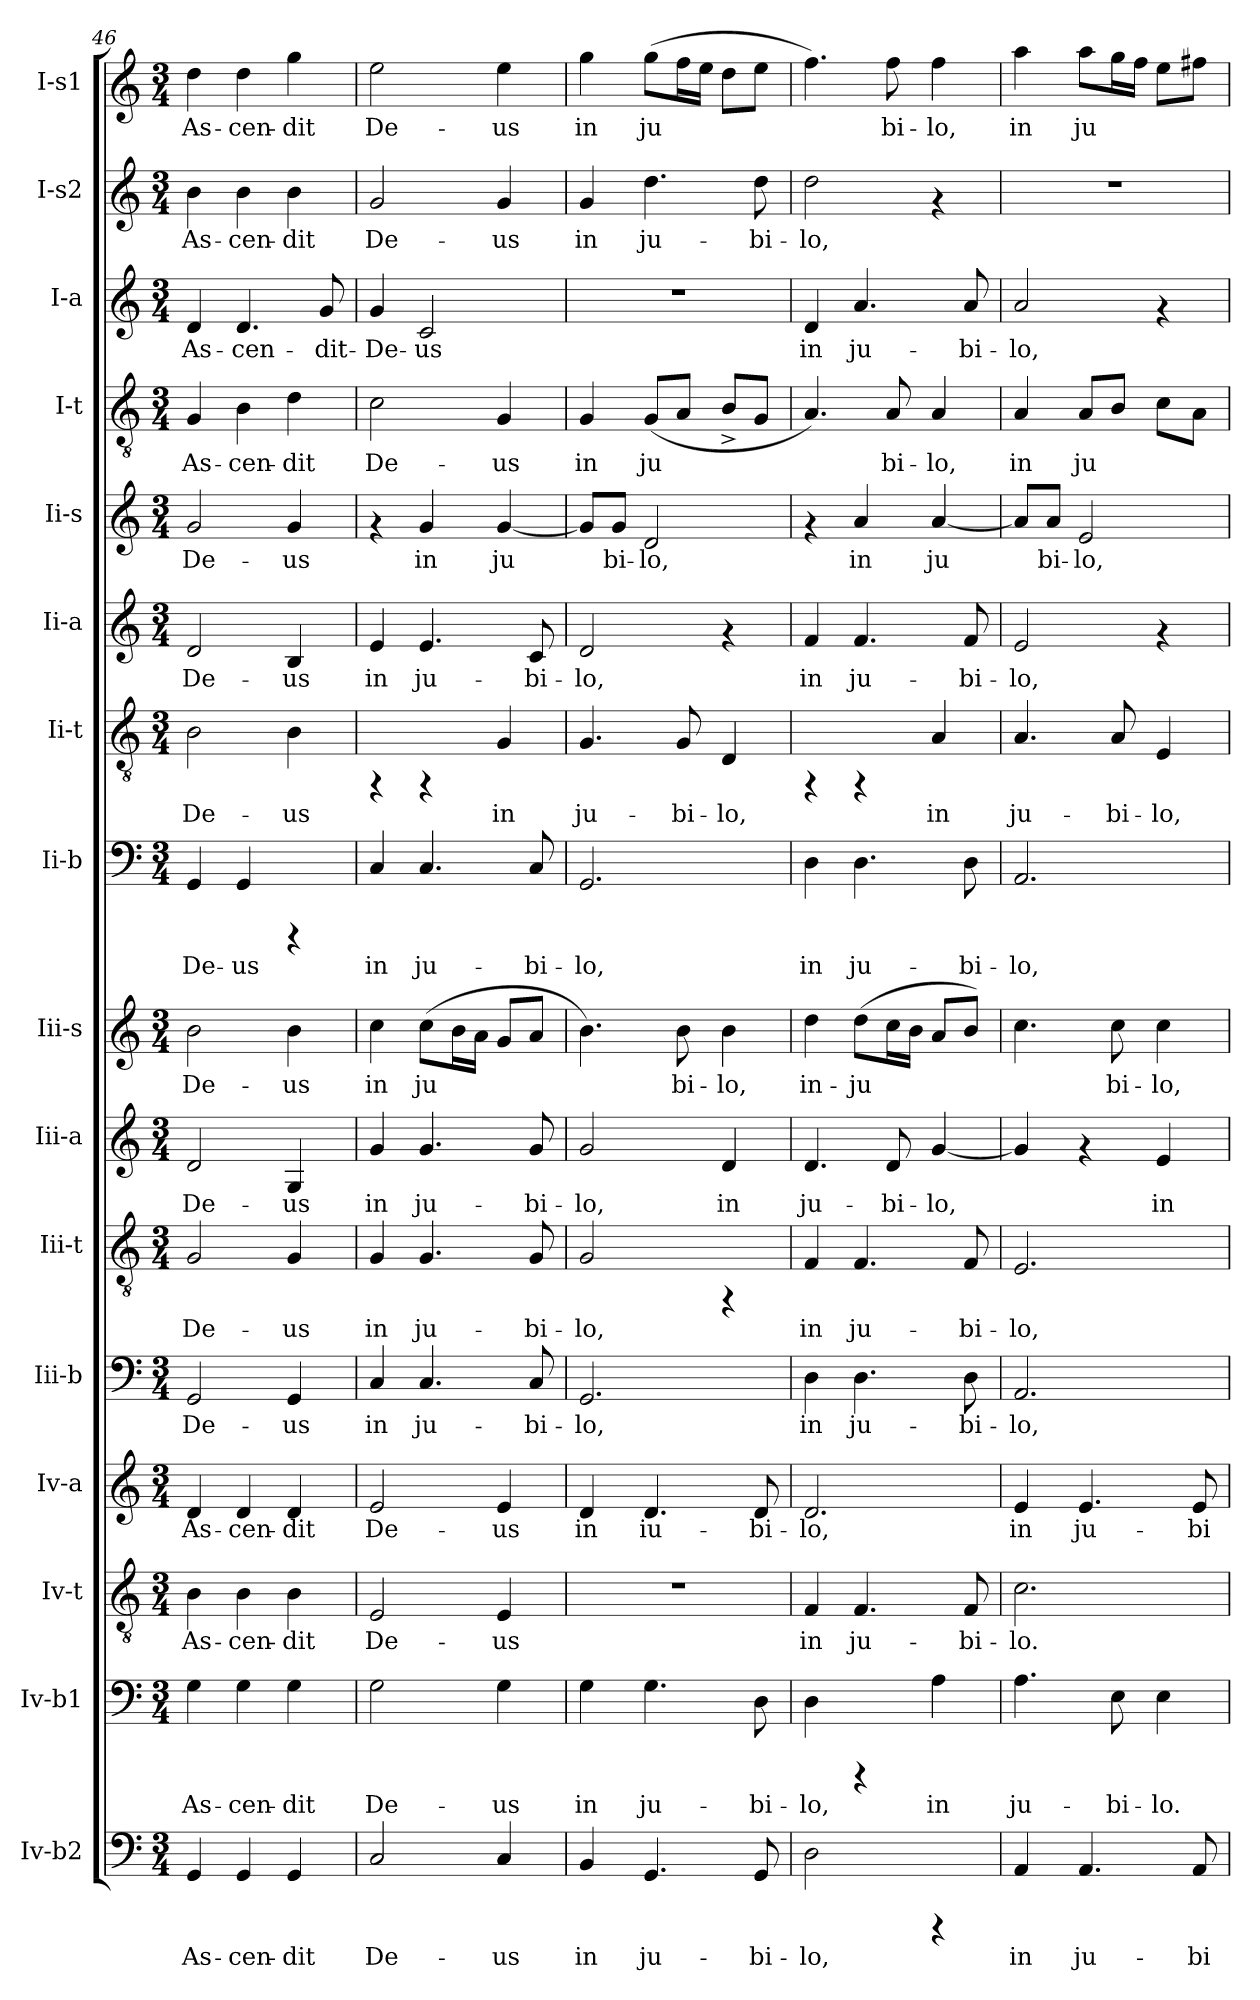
**kern	**text	**kern	**text	**kern	**text	**kern	**text	**kern	**text	**kern	**text	**kern	**text	**kern	**text	**kern	**text	**kern	**text	**kern	**text	**kern	**text	**kern	**text	**kern	**text	**kern	**text	**kern	**text
*part16	*part16	*part15	*part15	*part14	*part14	*part13	*part13	*part12	*part12	*part11	*part11	*part10	*part10	*part9	*part9	*part8	*part8	*part7	*part7	*part6	*part6	*part5	*part5	*part4	*part4	*part3	*part3	*part2	*part2	*part1	*part1
*staff16	*staff16	*staff15	*staff15	*staff14	*staff14	*staff13	*staff13	*staff12	*staff12	*staff11	*staff11	*staff10	*staff10	*staff9	*staff9	*staff8	*staff8	*staff7	*staff7	*staff6	*staff6	*staff5	*staff5	*staff4	*staff4	*staff3	*staff3	*staff2	*staff2	*staff1	*staff1
*I"Iv-b2	*	*I"Iv-b1	*	*I"Iv-t	*	*I"Iv-a	*	*I"Iii-b	*	*I"Iii-t	*	*I"Iii-a	*	*I"Iii-s	*	*I"Ii-b	*	*I"Ii-t	*	*I"Ii-a	*	*I"Ii-s	*	*I"I-t	*	*I"I-a	*	*I"I-s2	*	*I"I-s1	*
*clefF4	*	*clefF4	*	*clefGv2	*	*clefG2	*	*clefF4	*	*clefGv2	*	*clefG2	*	*clefG2	*	*clefF4	*	*clefGv2	*	*clefG2	*	*clefG2	*	*clefGv2	*	*clefG2	*	*clefG2	*	*clefG2	*
*k[]	*	*k[]	*	*k[]	*	*k[]	*	*k[]	*	*k[]	*	*k[]	*	*k[]	*	*k[]	*	*k[]	*	*k[]	*	*k[]	*	*k[]	*	*k[]	*	*k[]	*	*k[]	*
*C:	*	*C:	*	*C:	*	*C:	*	*C:	*	*C:	*	*C:	*	*C:	*	*C:	*	*C:	*	*C:	*	*C:	*	*C:	*	*C:	*	*C:	*	*C:	*
*M3/4	*	*M3/4	*	*M3/4	*	*M3/4	*	*M3/4	*	*M3/4	*	*M3/4	*	*M3/4	*	*M3/4	*	*M3/4	*	*M3/4	*	*M3/4	*	*M3/4	*	*M3/4	*	*M3/4	*	*M3/4	*
=46	=46	=46	=46	=46	=46	=46	=46	=46	=46	=46	=46	=46	=46	=46	=46	=46	=46	=46	=46	=46	=46	=46	=46	=46	=46	=46	=46	=46	=46	=46	=46
!	!LO:LY:b:cj	!	!LO:LY:b:cj	!	!LO:LY:b:cj	!	!LO:LY:b:cj	!	!LO:LY:b:cj	!	!LO:LY:b:cj	!	!LO:LY:b:cj	!	!LO:LY:b:cj	!	!LO:LY:b:cj	!	!LO:LY:b:cj	!	!LO:LY:b:cj	!	!LO:LY:b:cj	!	!LO:LY:b:cj	!	!LO:LY:b:cj	!	!LO:LY:b:cj	!	!LO:LY:b:cj
4GG/	As-	4G\	As-	4B\	As-	4d/	As-	2GG/	De-	2G/	De-	2d/	De-	2b\	De-	4GG/	De-	2B\	De-	2d/	De-	2g/	De-	4G/	As-	4d/	As-	4b\	As-	4dd\	As-
!	!LO:LY:b:cj	!	!LO:LY:b:cj	!	!LO:LY:b:cj	!	!LO:LY:b:cj	!	!	!	!	!	!	!	!	!	!LO:LY:b:cj	!	!	!	!	!	!	!	!LO:LY:b:cj	!	!LO:LY:b:cj	!	!LO:LY:b:cj	!	!LO:LY:b:cj
4GG/	-cen-	4G\	-cen-	4B\	-cen-	4d/	-cen-	.	.	.	.	.	.	.	.	4GG/	-us	.	.	.	.	.	.	4B\	-cen-	4.d/	-cen-	4b\	-cen-	4dd\	-cen-
!	!LO:LY:b:cj	!	!LO:LY:b:cj	!	!LO:LY:b:cj	!	!LO:LY:b:cj	!	!LO:LY:b:cj	!	!LO:LY:b:cj	!	!LO:LY:b:cj	!	!LO:LY:b:cj	!	!	!	!LO:LY:b:cj	!	!LO:LY:b:cj	!	!LO:LY:b:cj	!	!LO:LY:b:cj	!	!	!	!LO:LY:b:cj	!	!LO:LY:b:cj
4GG/	-dit	4G\	-dit	4B\	-dit	4d/	-dit	4GG/	-us	4G/	-us	4G/	-us	4b\	-us	4rCCC	.	4B\	-us	4B/	-us	4g/	-us	4d\	-dit	.	.	4b\	-dit	4gg\	-dit
!	!	!	!	!	!	!	!	!	!	!	!	!	!	!	!	!	!	!	!	!	!	!	!	!	!	!	!LO:LY:b:cj	!	!	!	!
.	.	.	.	.	.	.	.	.	.	.	.	.	.	.	.	.	.	.	.	.	.	.	.	.	.	8g/	-dit-	.	.	.	.
=47	=47	=47	=47	=47	=47	=47	=47	=47	=47	=47	=47	=47	=47	=47	=47	=47	=47	=47	=47	=47	=47	=47	=47	=47	=47	=47	=47	=47	=47	=47	=47
!	!LO:LY:b:cj	!	!LO:LY:b:cj	!	!LO:LY:b:cj	!	!LO:LY:b:cj	!	!LO:LY:b:cj	!	!LO:LY:b:cj	!	!LO:LY:b:cj	!	!LO:LY:b:cj	!	!LO:LY:b:cj	!	!	!	!LO:LY:b:cj	!	!	!	!LO:LY:b:cj	!	!LO:LY:b:cj	!	!LO:LY:b:cj	!	!LO:LY:b:cj
2C/	De-	2G\	De-	2E/	De-	2e/	De-	4C/	in	4G/	in	4g/	in	4cc\	in	4C/	in	4rFF	.	4e/	in	4rf	.	2c\	De-	4g/	-De-	2g/	De-	2ee\	De-
!	!	!	!	!	!	!	!	!	!LO:LY:b:cj	!	!LO:LY:b:cj	!	!LO:LY:b:cj	!	!LO:LY:b:cj	!	!LO:LY:b:cj	!	!	!	!LO:LY:b:cj	!	!LO:LY:b:cj	!	!	!	!LO:LY:b:cj	!	!	!	!
.	.	.	.	.	.	.	.	4.C/	ju-	4.G/	ju-	4.g/	ju-	(>8cc\L	ju-	4.C/	ju-	4rFF	.	4.e/	ju-	4g/	in	.	.	2c/	-us	.	.	.	.
!	!	!	!	!	!	!	!	!	!	!	!	!	!	!	!LO:LY:b:cj	!	!	!	!	!	!	!	!	!	!	!	!	!	!	!	!
.	.	.	.	.	.	.	.	.	.	.	.	.	.	16b\	--	.	.	.	.	.	.	.	.	.	.	.	.	.	.	.	.
!	!	!	!	!	!	!	!	!	!	!	!	!	!	!	!LO:LY:b:cj	!	!	!	!	!	!	!	!	!	!	!	!	!	!	!	!
.	.	.	.	.	.	.	.	.	.	.	.	.	.	16a\J	--	.	.	.	.	.	.	.	.	.	.	.	.	.	.	.	.
!	!LO:LY:b:cj	!	!LO:LY:b:cj	!	!LO:LY:b:cj	!	!LO:LY:b:cj	!	!	!	!	!	!	!	!LO:LY:b:cj	!	!	!	!LO:LY:b:cj	!	!	!	!LO:LY:b:cj	!	!LO:LY:b:cj	!	!	!	!LO:LY:b:cj	!	!LO:LY:b:cj
4C/	-us	4G\	-us	4E/	-us	4e/	-us	.	.	.	.	.	.	8g/L	--	.	.	4G/	in	.	.	[<4g/	ju-	4G/	-us	.	.	4g/	-us	4ee\	-us
!	!	!	!	!	!	!	!	!	!LO:LY:b:cj	!	!LO:LY:b:cj	!	!LO:LY:b:cj	!	!LO:LY:b:cj	!	!LO:LY:b:cj	!	!	!	!LO:LY:b:cj	!	!	!	!	!	!	!	!	!	!
.	.	.	.	.	.	.	.	8C/	-bi-	8G/	-bi-	8g/	-bi-	8a/J	--	8C/	-bi-	.	.	8c/	-bi-	.	.	.	.	.	.	.	.	.	.
=48	=48	=48	=48	=48	=48	=48	=48	=48	=48	=48	=48	=48	=48	=48	=48	=48	=48	=48	=48	=48	=48	=48	=48	=48	=48	=48	=48	=48	=48	=48	=48
!	!LO:LY:b:cj	!	!LO:LY:b:cj	!	!	!	!LO:LY:b:cj	!	!LO:LY:b:cj	!	!LO:LY:b:cj	!	!LO:LY:b:cj	!	!LO:LY:b:cj	!	!LO:LY:b:cj	!	!LO:LY:b:cj	!	!LO:LY:b:cj	!	!LO:LY:b:cj	!	!LO:LY:b:cj	!	!	!	!LO:LY:b:cj	!	!LO:LY:b:cj
4BB/	in	4G\	in	2.r	.	4d/	in	2.GG/	-lo,	2G/	-lo,	2g/	-lo,	4.b\)	--	2.GG/	-lo,	4.G/	ju-	2d/	-lo,	8g/L]	--	4G/	in	2.r	.	4g/	in	4gg\	in
!	!	!	!	!	!	!	!	!	!	!	!	!	!	!	!	!	!	!	!	!	!	!	!LO:LY:b:cj	!	!	!	!	!	!	!	!
.	.	.	.	.	.	.	.	.	.	.	.	.	.	.	.	.	.	.	.	.	.	8g/J	-bi-	.	.	.	.	.	.	.	.
!	!LO:LY:b:cj	!	!LO:LY:b:cj	!	!	!	!LO:LY:b:cj	!	!	!	!	!	!	!	!	!	!	!	!	!	!	!	!LO:LY:b:cj	!	!LO:LY:b:cj	!	!	!	!LO:LY:b:cj	!	!LO:LY:b:cj
4.GG/	ju-	4.G\	ju-	.	.	4.d/	iu-	.	.	.	.	.	.	.	.	.	.	.	.	.	.	2d/	-lo,	(<8G/L	ju-	.	.	4.dd\	ju-	(>8gg\L	ju-
!	!	!	!	!	!	!	!	!	!	!	!	!	!	!	!LO:LY:b:cj	!	!	!	!LO:LY:b:cj	!	!	!	!	!	!LO:LY:b:cj	!	!	!	!	!	!LO:LY:b:cj
.	.	.	.	.	.	.	.	.	.	.	.	.	.	8b\	-bi-	.	.	8G/	-bi-	.	.	.	.	8A/J	--	.	.	.	.	16ff\	--
!	!	!	!	!	!	!	!	!	!	!	!	!	!	!	!	!	!	!	!	!	!	!	!	!	!	!	!	!	!	!	!LO:LY:b:cj
.	.	.	.	.	.	.	.	.	.	.	.	.	.	.	.	.	.	.	.	.	.	.	.	.	.	.	.	.	.	16ee\J	--
!	!	!	!	!	!	!	!	!	!	!	!	!	!LO:LY:b:cj	!	!LO:LY:b:cj	!	!	!	!LO:LY:b:cj	!	!	!	!	!	!LO:LY:b:cj	!	!	!	!	!	!LO:LY:b:cj
.	.	.	.	.	.	.	.	.	.	4rFF	.	4d/	in	4b\	-lo,	.	.	4D/	-lo,	4rf	.	.	.	8B^>/L	--	.	.	.	.	8dd\L	--
!	!LO:LY:b:cj	!	!LO:LY:b:cj	!	!	!	!LO:LY:b:cj	!	!	!	!	!	!	!	!	!	!	!	!	!	!	!	!	!	!LO:LY:b:cj	!	!	!	!LO:LY:b:cj	!	!LO:LY:b:cj
8GG/	-bi-	8D\	-bi-	.	.	8d/	-bi-	.	.	.	.	.	.	.	.	.	.	.	.	.	.	.	.	8G/J	--	.	.	8dd\	-bi-	8ee\J	--
=49	=49	=49	=49	=49	=49	=49	=49	=49	=49	=49	=49	=49	=49	=49	=49	=49	=49	=49	=49	=49	=49	=49	=49	=49	=49	=49	=49	=49	=49	=49	=49
!	!LO:LY:b:cj	!	!LO:LY:b:cj	!	!LO:LY:b:cj	!	!LO:LY:b:cj	!	!LO:LY:b:cj	!	!LO:LY:b:cj	!	!LO:LY:b:cj	!	!LO:LY:b:cj	!	!LO:LY:b:cj	!	!	!	!LO:LY:b:cj	!	!	!	!LO:LY:b:cj	!	!LO:LY:b:cj	!	!LO:LY:b:cj	!	!LO:LY:b:cj
2D\	-lo,	4D\	-lo,	4F/	in	2.d/	-lo,	4D\	in	4F/	in	4.d/	ju-	4dd\	in-	4D\	in	4rFF	.	4f/	in	4rf	.	4.A/)	--	4d/	in	2dd\	-lo,	4.ff\)	--
!	!	!	!	!	!LO:LY:b:cj	!	!	!	!LO:LY:b:cj	!	!LO:LY:b:cj	!	!	!	!LO:LY:b:cj	!	!LO:LY:b:cj	!	!	!	!LO:LY:b:cj	!	!LO:LY:b:cj	!	!	!	!LO:LY:b:cj	!	!	!	!
.	.	4rCCC	.	4.F/	ju-	.	.	4.D\	ju-	4.F/	ju-	.	.	(>8dd\L	-ju-	4.D\	ju-	4rFF	.	4.f/	ju-	4a/	in	.	.	4.a/	ju-	.	.	.	.
!	!	!	!	!	!	!	!	!	!	!	!	!	!LO:LY:b:cj	!	!LO:LY:b:cj	!	!	!	!	!	!	!	!	!	!LO:LY:b:cj	!	!	!	!	!	!LO:LY:b:cj
.	.	.	.	.	.	.	.	.	.	.	.	8d/	-bi-	16cc\	--	.	.	.	.	.	.	.	.	8A/	-bi-	.	.	.	.	8ff\	-bi-
!	!	!	!	!	!	!	!	!	!	!	!	!	!	!	!LO:LY:b:cj	!	!	!	!	!	!	!	!	!	!	!	!	!	!	!	!
.	.	.	.	.	.	.	.	.	.	.	.	.	.	16b\J	--	.	.	.	.	.	.	.	.	.	.	.	.	.	.	.	.
!	!	!	!LO:LY:b:cj	!	!	!	!	!	!	!	!	!	!LO:LY:b:cj	!	!LO:LY:b:cj	!	!	!	!LO:LY:b:cj	!	!	!	!LO:LY:b:cj	!	!LO:LY:b:cj	!	!	!	!	!	!LO:LY:b:cj
4rCCC	.	4A\	in	.	.	.	.	.	.	.	.	[<4g/	-lo,	8a/L	--	.	.	4A/	in	.	.	[<4a/	ju-	4A/	-lo,	.	.	4rf	.	4ff\	-lo,
!	!	!	!	!	!LO:LY:b:cj	!	!	!	!LO:LY:b:cj	!	!LO:LY:b:cj	!	!	!	!LO:LY:b:cj	!	!LO:LY:b:cj	!	!	!	!LO:LY:b:cj	!	!	!	!	!	!LO:LY:b:cj	!	!	!	!
.	.	.	.	8F/	-bi-	.	.	8D\	-bi-	8F/	-bi-	.	.	8b/J)	--	8D\	-bi-	.	.	8f/	-bi-	.	.	.	.	8a/	-bi-	.	.	.	.
!!LO:PB:g=z
=50	=50	=50	=50	=50	=50	=50	=50	=50	=50	=50	=50	=50	=50	=50	=50	=50	=50	=50	=50	=50	=50	=50	=50	=50	=50	=50	=50	=50	=50	=50	=50
!	!LO:LY:b:cj	!	!LO:LY:b:cj	!	!LO:LY:b:cj	!	!LO:LY:b:cj	!	!LO:LY:b:cj	!	!LO:LY:b:cj	!	!LO:LY:b:cj	!	!LO:LY:b:cj	!	!LO:LY:b:cj	!	!LO:LY:b:cj	!	!LO:LY:b:cj	!	!LO:LY:b:cj	!	!LO:LY:b:cj	!	!LO:LY:b:cj	!	!	!	!LO:LY:b:cj
4AA/	in	4.A\	ju-	2.c\	-lo.	4e/	in	2.AA/	-lo,	2.E/	-lo,	4g/]	.	4.cc\	--	2.AA/	-lo,	4.A/	ju-	2e/	-lo,	8a/L]	--	4A/	in	2a/	-lo,	2.r	.	4aa\	in
!	!	!	!	!	!	!	!	!	!	!	!	!	!	!	!	!	!	!	!	!	!	!	!LO:LY:b:cj	!	!	!	!	!	!	!	!
.	.	.	.	.	.	.	.	.	.	.	.	.	.	.	.	.	.	.	.	.	.	8a/J	-bi-	.	.	.	.	.	.	.	.
!	!LO:LY:b:cj	!	!	!	!	!	!LO:LY:b:cj	!	!	!	!	!	!	!	!	!	!	!	!	!	!	!	!LO:LY:b:cj	!	!LO:LY:b:cj	!	!	!	!	!	!LO:LY:b:cj
4.AA/	ju-	.	.	.	.	4.e/	ju-	.	.	.	.	4rf	.	.	.	.	.	.	.	.	.	2e/	-lo,	8A/L	ju-	.	.	.	.	8aa\L	ju-
!	!	!	!LO:LY:b:cj	!	!	!	!	!	!	!	!	!	!	!	!LO:LY:b:cj	!	!	!	!LO:LY:b:cj	!	!	!	!	!	!LO:LY:b:cj	!	!	!	!	!	!LO:LY:b:cj
.	.	8E\	-bi-	.	.	.	.	.	.	.	.	.	.	8cc\	-bi-	.	.	8A/	-bi-	.	.	.	.	8B/J	--	.	.	.	.	16gg\	--
!	!	!	!	!	!	!	!	!	!	!	!	!	!	!	!	!	!	!	!	!	!	!	!	!	!	!	!	!	!	!	!LO:LY:b:cj
.	.	.	.	.	.	.	.	.	.	.	.	.	.	.	.	.	.	.	.	.	.	.	.	.	.	.	.	.	.	16ff\J	--
!	!	!	!LO:LY:b:cj	!	!	!	!	!	!	!	!	!	!LO:LY:b:cj	!	!LO:LY:b:cj	!	!	!	!LO:LY:b:cj	!	!	!	!	!	!LO:LY:b:cj	!	!	!	!	!	!LO:LY:b:cj
.	.	4E\	-lo.	.	.	.	.	.	.	.	.	4e/	in	4cc\	-lo,	.	.	4E/	-lo,	4rf	.	.	.	8c\L	--	4rf	.	.	.	8ee\L	--
!	!LO:LY:b:cj	!	!	!	!	!	!LO:LY:b:cj	!	!	!	!	!	!	!	!	!	!	!	!	!	!	!	!	!	!LO:LY:b:cj	!	!	!	!	!	!LO:LY:b:cj
8AA/	-bi-	.	.	.	.	8e/	-bi-	.	.	.	.	.	.	.	.	.	.	.	.	.	.	.	.	8A\J	--	.	.	.	.	8ff#X\J	--
=	=	=	=	=	=	=	=	=	=	=	=	=	=	=	=	=	=	=	=	=	=	=	=	=	=	=	=	=	=	=	=
*-	*-	*-	*-	*-	*-	*-	*-	*-	*-	*-	*-	*-	*-	*-	*-	*-	*-	*-	*-	*-	*-	*-	*-	*-	*-	*-	*-	*-	*-	*-	*-
